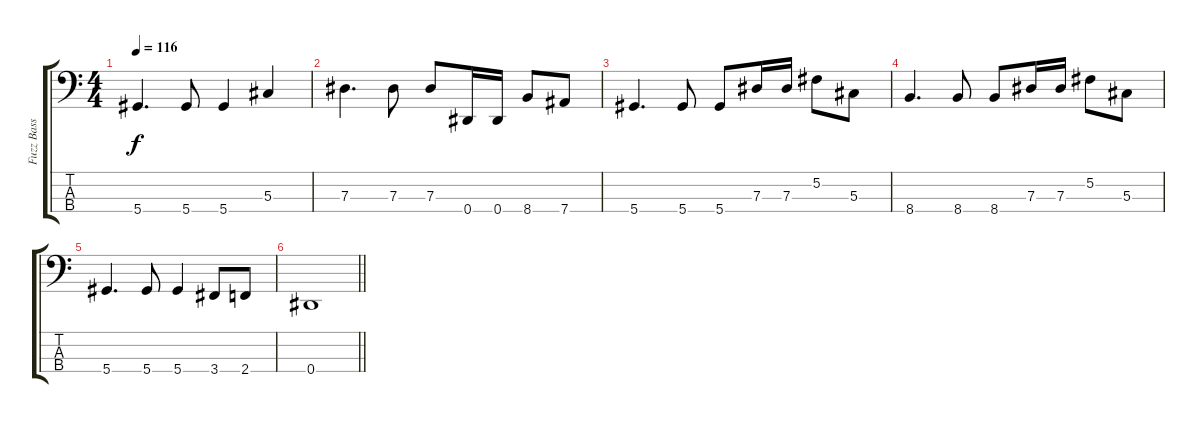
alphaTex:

\track ("Fuzz Bass" "Fuzz Bass") {instrument electricbassfinger}
\staff {score tabs}
\tuning (Gb2 Db2 Ab1 Eb1) {hide}
\ts (4 4)
\tempo 116
\clef f4
\ks c
5.4.4{d dy f} 5.4.8 5.4.4 5.3.4 |
7.3.4{d} 7.3.8 7.3.8 0.4.16 0.4.16 8.4.8 7.4.8 |
5.4.4{d} 5.4.8 5.4.8 7.3.16 7.3.16 5.2.8 5.3.8 |
8.4.4{d} 8.4.8 8.4.8 7.3.16 7.3.16 5.2.8 5.3.8 |
5.4.4{d} 5.4.8 5.4.4 3.4.8 2.4.8 |
\barLineRight lightlight
0.4.1
